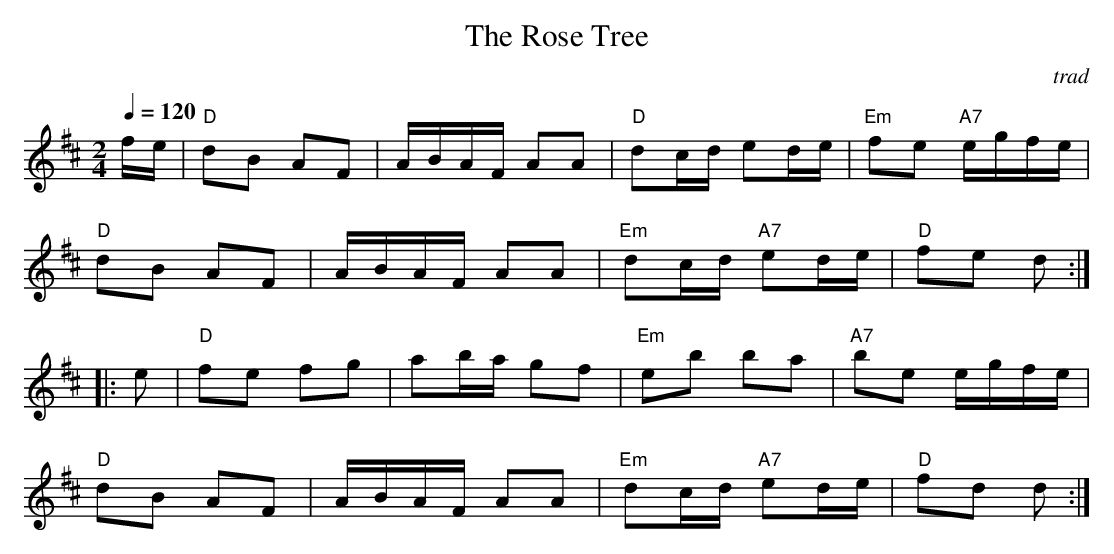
X:1
T:The Rose Tree
C:trad
M:2/4
L:1/16
Q:1/4=120
K:D
fe|"D"d2B2 A2F2|ABAF A2A2|"D"d2cd e2de|"Em"f2e2 "A7"egfe|!
"D"d2B2 A2F2|ABAF A2A2|"Em"d2cd "A7"e2de|"D"f2e2 d2:|!
|:e2|"D"f2e2 f2g2|a2ba g2f2|"Em"e2b2 b2a2|"A7"b2e2 egfe|!
"D"d2B2 A2F2|ABAF A2A2|"Em"d2cd "A7"e2de|"D"f2d2 d2:|
